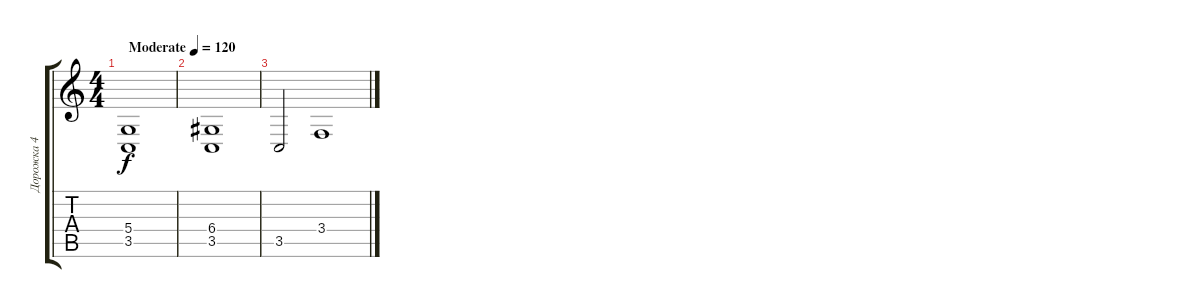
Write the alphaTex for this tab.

\track ("Дорожка 4" "Дорожка 4") {instrument pad2warm}
\staff {score tabs}
\tuning (E4 B3 G3 D3 A2 E2) {hide}
\ts (4 4)
\tempo (120 "Moderate")
\clef g2
\ks c
(5.4 3.5).1{dy f instrument pad2warm} |
(6.4 3.5).1 |
3.5.2 3.4.1
